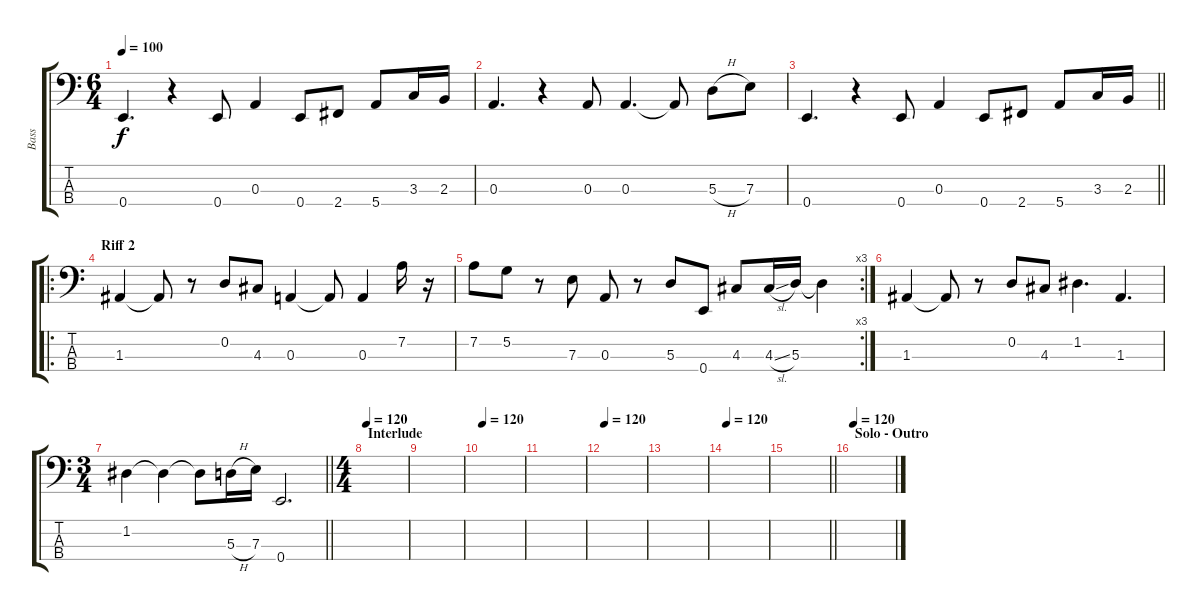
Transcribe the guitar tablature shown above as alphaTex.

\track ("Bass" "Bass") {instrument electricbassfinger}
\staff {score tabs}
\tuning (G2 D2 A1 E1) {hide}
\ts (6 4)
\tempo 100
\clef f4
\ks c
0.4.4{d dy f} r.4 0.4.8 0.3.4 0.4.8 2.4.8 5.4.8 3.3.16 2.3.16 |
0.3.4{d} r.4 0.3.8 0.3.4{d} 0.3{t}.8 5.3{h}.8 7.3.8 |
\barLineRight lightlight
0.4.4{d} r.4 0.4.8 0.3.4 0.4.8 2.4.8 5.4.8 3.3.16 2.3.16 |
\ro
\section ("" "Riff 2")
1.3.4 1.3{t}.8 r.8 0.2.8 4.3.8 0.3.4 0.3{t}.8 0.3.4 7.2.16 r.16 |
\rc 3
7.2.8 5.2.8 r.8 7.3.8 0.3.8 r.8 5.3.8 0.4.8 4.3.8 4.3{sl}.16 5.3.16 5.3{t}.4 |
1.3.4 1.3{t}.8 r.8 0.2.8 4.3.8 1.2.4{d} 1.3.4{d} |
\ts (3 4)
\barLineRight lightlight
1.2.4 1.2{t}.4 1.2{t}.8 5.3{h}.16 7.3.16 0.4.2{d} |
\ts (4 4)
\section ("" "Interlude")
\tempo 120
|
|
\tempo 120
|
|
\tempo 120
|
|
\tempo 120
|
\barLineRight lightlight
|
\section ("" "Solo - Outro")
\tempo 120
